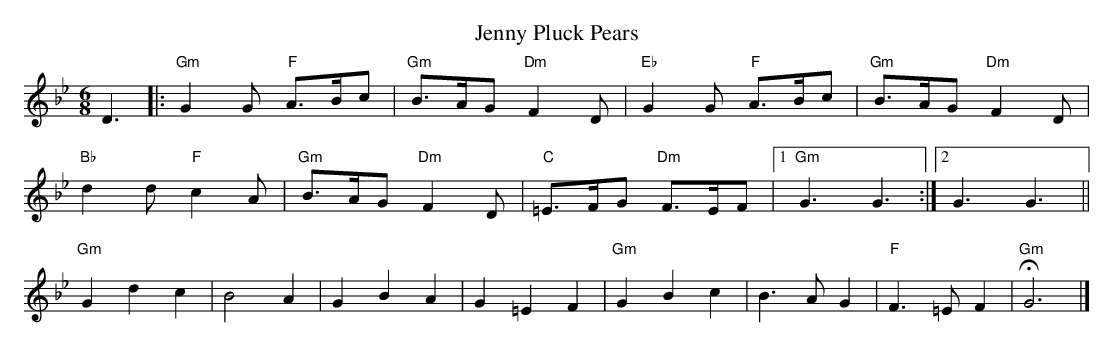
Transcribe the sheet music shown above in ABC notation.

X:1
T:Jenny Pluck Pears
M:6/8
L:1/8
K:G minor
D3 |: "Gm" G2 G "F" A>Bc | "Gm" B>AG "Dm" F2 D | "Eb" G2 G "F" A>Bc | "Gm" B>AG "Dm" F2 D |
"Bb" d2 d "F" c2 A | "Gm" B>AG "Dm" F2 D | "C" =E>FG "Dm" F>EF | [1 "Gm" G3 G3 :| [2 G3 G3 ||
"Gm" G2 d2 c2 | B4 A2 | G2 B2 A2 | G2 =E2 F2 | "Gm" G2 B2 c2 | B3 A G2 | "F" F3 =E F2 | "Gm" HG6 |]
